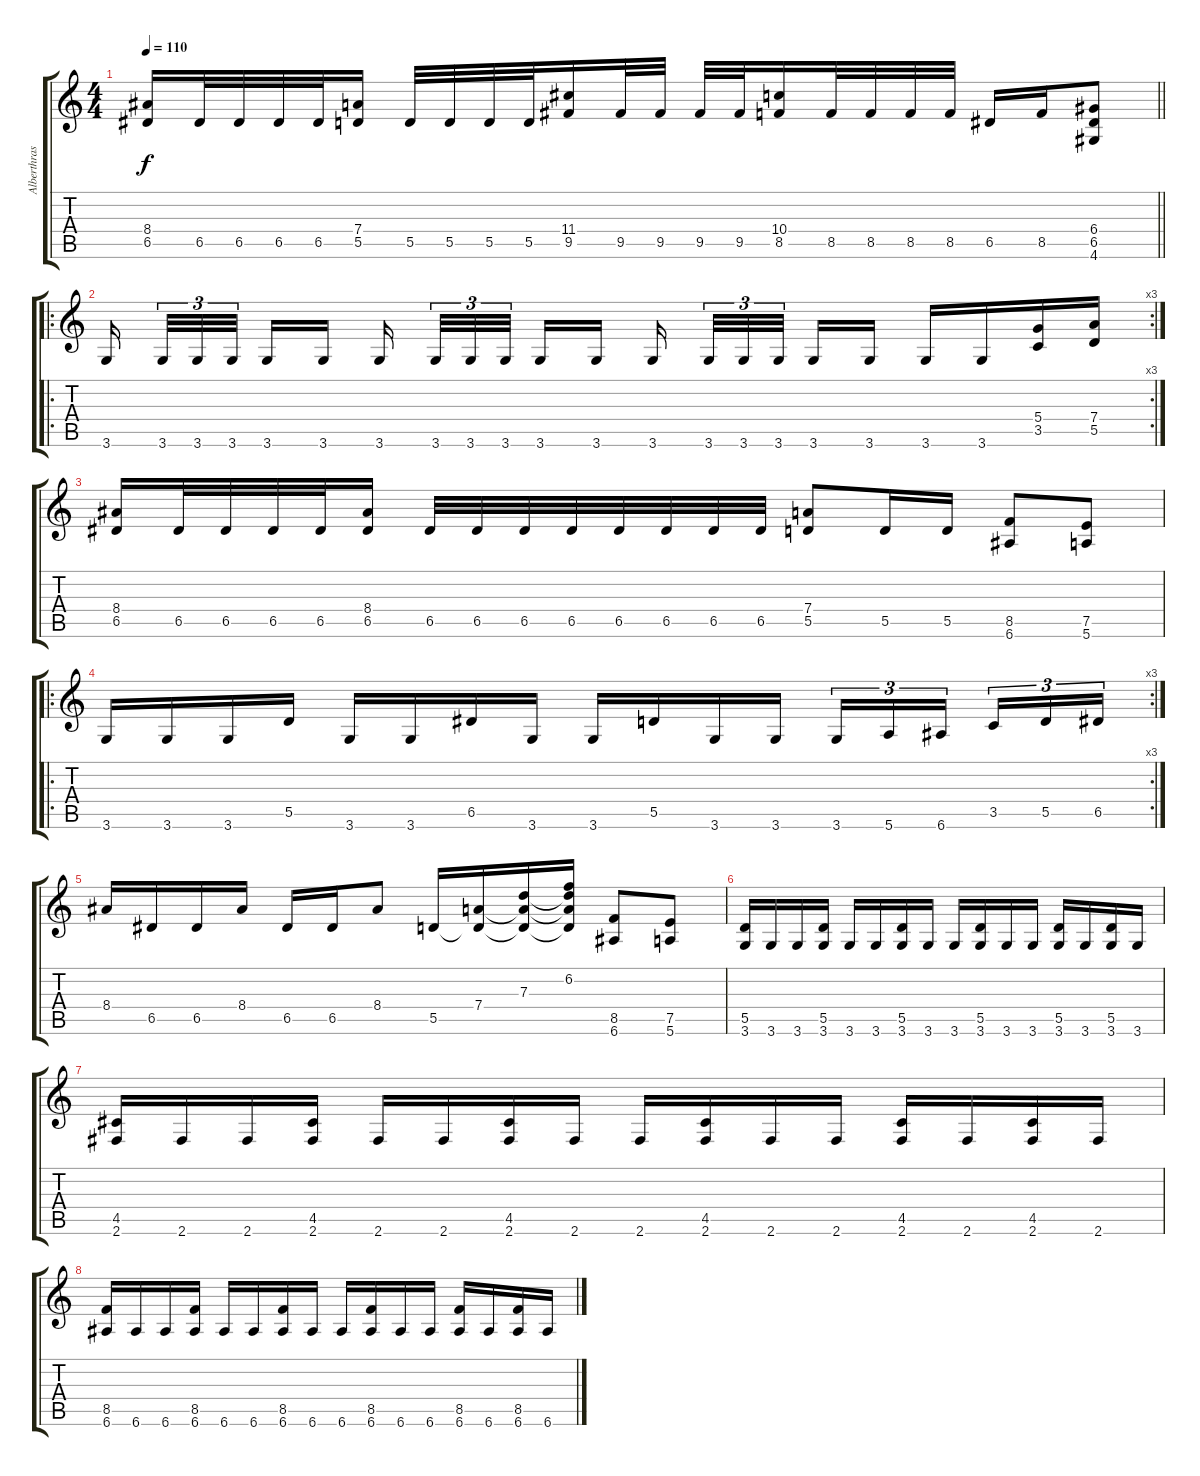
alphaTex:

\track ("Alberthrash" "Alberthras") {instrument distortionguitar}
\staff {score tabs}
\tuning (E4 B3 G3 D3 A2 E2) {hide}
\ts (4 4)
\tempo 110
\clef g2
\barLineRight lightlight
\ks c
(8.4 6.5).16{dy f} 6.5.32 6.5.32 6.5.32 6.5.32 (7.4 5.5).16 5.5.32 5.5.32 5.5.32 5.5.32 (11.4 9.5).16 9.5.32 9.5.32 9.5.32 9.5.32 (10.4 8.5).16 8.5.32 8.5.32 8.5.32 8.5.32 6.5.16 8.5.16 (6.4 6.5 4.6).8 |
\ro
\rc 3
3.6.16{beam splitsecondary} 3.6.32{tu (3 2)} 3.6.32{tu (3 2)} 3.6.32{tu (3 2) beam splitsecondary} 3.6.16 3.6.16 3.6.16{beam splitsecondary} 3.6.32{tu (3 2)} 3.6.32{tu (3 2)} 3.6.32{tu (3 2) beam splitsecondary} 3.6.16 3.6.16 3.6.16{beam splitsecondary} 3.6.32{tu (3 2)} 3.6.32{tu (3 2)} 3.6.32{tu (3 2) beam splitsecondary} 3.6.16 3.6.16 3.6.16 3.6.16 (5.4 3.5).16 (7.4 5.5).16 |
(8.4 6.5).16 6.5.32 6.5.32 6.5.32 6.5.32 (8.4 6.5).16 6.5.32 6.5.32 6.5.32 6.5.32 6.5.32 6.5.32 6.5.32 6.5.32 (7.4 5.5).8 5.5.16 5.5.16 (8.5 6.6).8 (7.5 5.6).8 |
\ro
\rc 3
3.6.16 3.6.16 3.6.16 5.5.16 3.6.16 3.6.16 6.5.16 3.6.16 3.6.16 5.5.16 3.6.16 3.6.16 3.6.16{tu (3 2)} 5.6.16{tu (3 2)} 6.6.16{tu (3 2) beam splitsecondary} 3.5.16{tu (3 2)} 5.5.16{tu (3 2)} 6.5.16{tu (3 2)} |
8.4.16 6.5.16 6.5.16 8.4.16 6.5.16 6.5.16 8.4.8 5.5.16 (7.4 5.5{t}).16 (7.3 7.4{t} 5.5{t}).16 (6.2 7.3{t} 7.4{t} 5.5{t}).16 (8.5 6.6).8 (7.5 5.6).8 |
(5.5 3.6).16 3.6.16 3.6.16 (5.5 3.6).16 3.6.16 3.6.16 (5.5 3.6).16 3.6.16 3.6.16 (5.5 3.6).16 3.6.16 3.6.16 (5.5 3.6).16 3.6.16 (5.5 3.6).16 3.6.16 |
(4.5 2.6).16 2.6.16 2.6.16 (4.5 2.6).16 2.6.16 2.6.16 (4.5 2.6).16 2.6.16 2.6.16 (4.5 2.6).16 2.6.16 2.6.16 (4.5 2.6).16 2.6.16 (4.5 2.6).16 2.6.16 |
(8.5 6.6).16 6.6.16 6.6.16 (8.5 6.6).16 6.6.16 6.6.16 (8.5 6.6).16 6.6.16 6.6.16 (8.5 6.6).16 6.6.16 6.6.16 (8.5 6.6).16 6.6.16 (8.5 6.6).16 6.6.16
